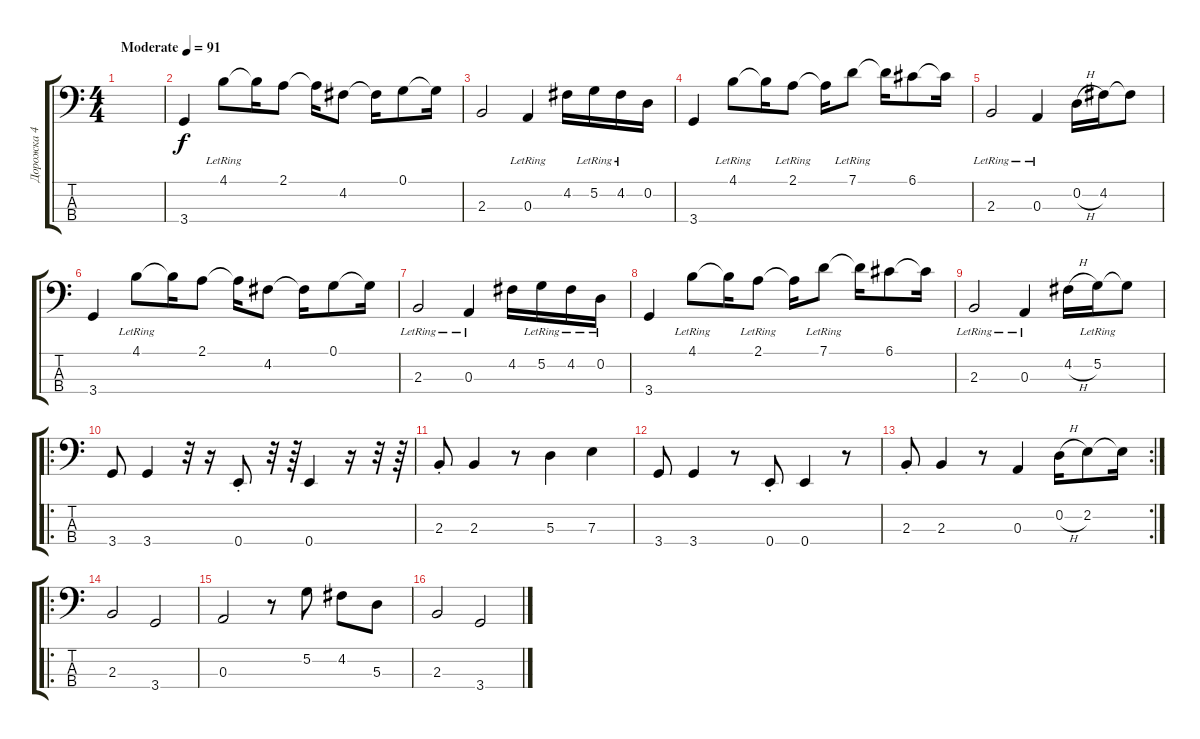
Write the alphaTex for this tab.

\track ("Дорожка 4" "Дорожка 4") {instrument electricbassfinger}
\staff {score tabs}
\tuning (G2 D2 A1 E1) {hide}
\ts (4 4)
\tempo (91 "Moderate")
\clef f4
\ks c
|
3.4.4 4.1{lr}.8 4.1{t}.16 2.1.8 2.1{t}.16 4.2.8 4.2{t}.16 0.1.8 0.1{t}.16 |
2.3.2 0.3{lr}.4 4.2.16 5.2{lr}.16 4.2{lr}.16 0.2.16 |
3.4.4 4.1{lr}.8 4.1{t}.16 2.1{lr}.8 2.1{t}.16 7.1{lr}.8 7.1{t}.16 6.1.8 6.1{t}.16 |
2.3{lr}.2 0.3{lr}.4 0.2{h}.16 4.2.16 4.2{t}.8 |
3.4.4 4.1{lr}.8 4.1{t}.16 2.1.8 2.1{t}.16 4.2.8 4.2{t}.16 0.1.8 0.1{t}.16 |
2.3{lr}.2 0.3{lr}.4 4.2.16 5.2{lr}.16 4.2{lr}.16 0.2{lr}.16 |
3.4.4 4.1{lr}.8 4.1{t}.16 2.1{lr}.8 2.1{t}.16 7.1{lr}.8 7.1{t}.16 6.1.8 6.1{t}.16 |
2.3{lr}.2 0.3{lr}.4 4.2{h}.16 5.2{lr}.16 5.2{t}.8 |
\ro
3.4.8 3.4.4 r.32 r.16 0.4{st}.8 r.32 r.64 0.4.4 r.16 r.32 r.64 |
2.3{st}.8 2.3.4 r.8 5.3.4 7.3.4 |
3.4.8 3.4.4 r.8 0.4{st}.8 0.4.4 r.8 |
\rc 2
2.3{st}.8 2.3.4 r.8 0.3.4 0.2{h}.16 2.2.8 2.2{t}.16 |
\ro
2.3.2 3.4.2 |
0.3.2 r.8 5.2.8 4.2.8 5.3.8 |
2.3.2 3.4.2
